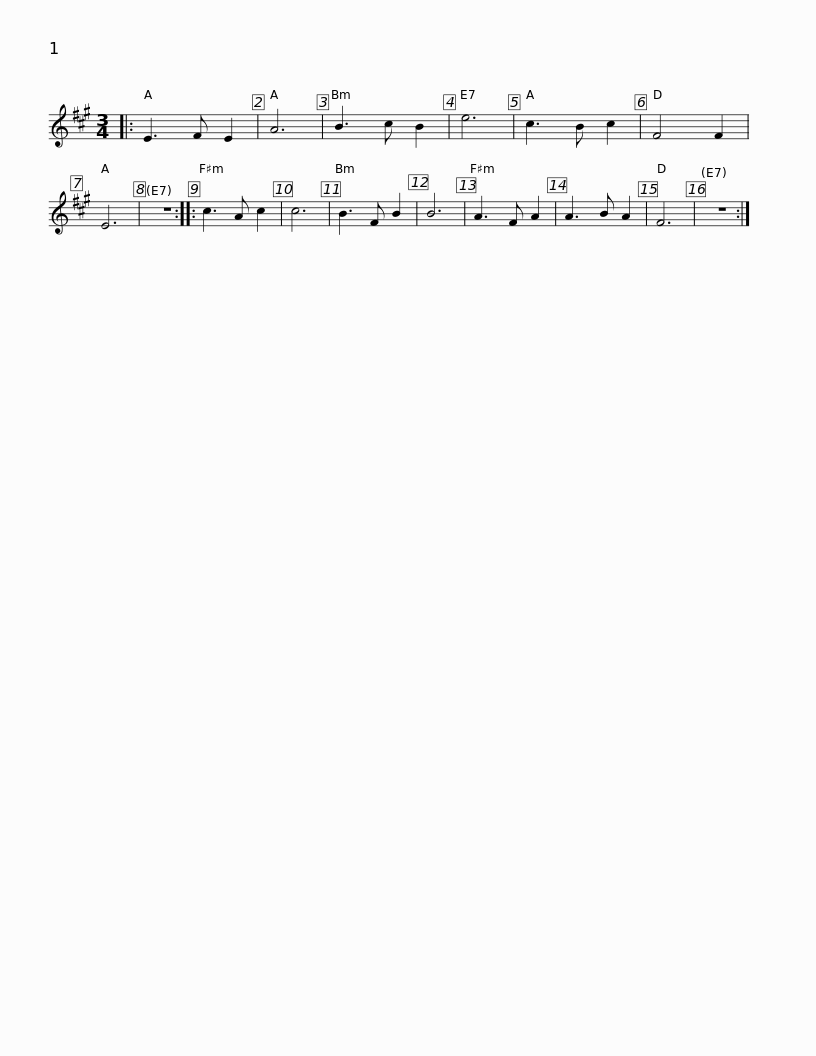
X:1
L:1/8
M:3/4
I:linebreak $
K:A
V:1 treble
V:1
|: E3 F E2 | A6 | B3 c B2 | e6 | c3 B c2 | %5
 F4 F2 | E6 | z6 :: c3 A c2 | c6 | %10
 B3 F B2 | B6 |$ A3 F A2 | A3 B A2 | F6 | %15
 z6 :| %16
